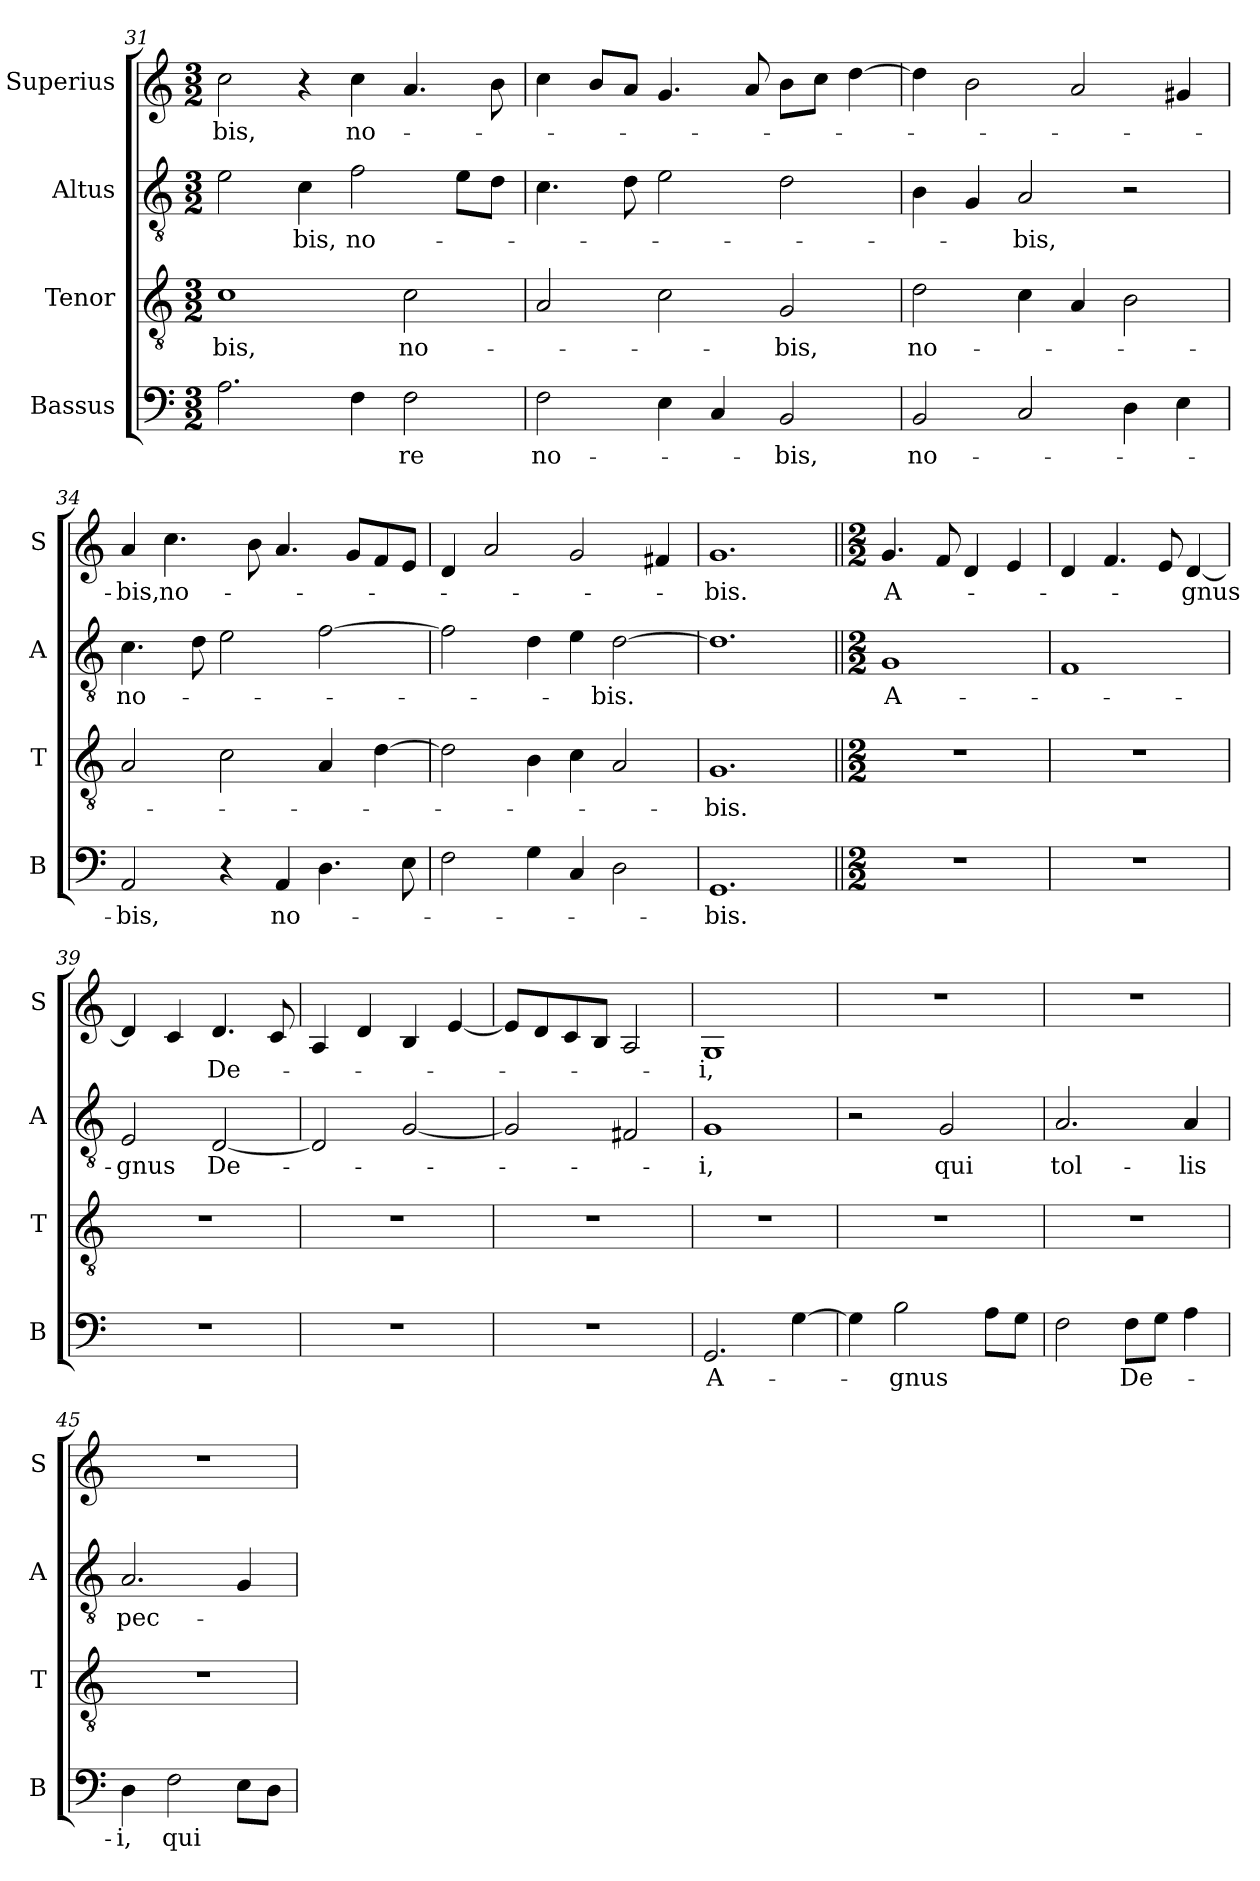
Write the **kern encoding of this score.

**kern	**text	**kern	**text	**kern	**text	**kern	**text
*part4	*part4	*part3	*part3	*part2	*part2	*part1	*part1
*staff4	*staff4	*staff3	*staff3	*staff2	*staff2	*staff1	*staff1
*I"Bassus	*	*I"Tenor	*	*I"Altus	*	*I"Superius	*
*I'B	*	*I'T	*	*I'A	*	*I'S	*
*clefF4	*	*clefGv2	*	*clefGv2	*	*clefG2	*
*k[]	*	*k[]	*	*k[]	*	*k[]	*
*M3/2	*	*M3/2	*	*M3/2	*	*M3/2	*
=31	=31	=31	=31	=31	=31	=31	=31
!	!	!	!LO:LY:i	!	!	!	!LO:LY:i
2.A	.	1c	-bis,	2e	.	2cc	-bis,
!	!	!	!	!	!LO:LY:i	!	!
.	.	.	.	4c	-bis,	4r	.
!	!	!	!	!	!LO:LY:i	!	!LO:LY:i
4F	.	.	.	2f	no-	4cc	no-
!	!LO:LY:i	!	!LO:LY:i	!	!	!	!
2F	-re	2c	no-	.	.	4.a	.
.	.	.	.	8eL	.	.	.
.	.	.	.	8dJ	.	8b	.
=32	=32	=32	=32	=32	=32	=32	=32
!	!LO:LY:i	!	!	!	!	!	!
2F	no-	2A	.	4.c	.	4cc	.
.	.	.	.	.	.	8bL	.
.	.	.	.	8d	.	8aJ	.
4E	.	2c	.	2e	.	4.g	.
4C	.	.	.	.	.	.	.
.	.	.	.	.	.	8a	.
!	!LO:LY:i	!	!LO:LY:i	!	!	!	!
2BB	-bis,	2G	-bis,	2d	.	8bL	.
.	.	.	.	.	.	8ccJ	.
.	.	.	.	.	.	[4dd	.
=33	=33	=33	=33	=33	=33	=33	=33
!	!LO:LY:i	!	!LO:LY:i	!	!	!	!
2BB	no-	2d	no-	4B	.	4dd]	.
.	.	.	.	4G	.	2b	.
!	!	!	!	!	!LO:LY:i	!	!
2C	.	4c	.	2A	-bis,	.	.
.	.	4A	.	.	.	2a	.
4D	.	2B	.	2r	.	.	.
4E	.	.	.	.	.	4g#X	.
=34	=34	=34	=34	=34	=34	=34	=34
!	!LO:LY:i	!	!	!	!LO:LY:i	!	!LO:LY:i
2AA	-bis,	2A	.	4.c	no-	4a	-bis,
!	!	!	!	!	!	!	!LO:LY:i
.	.	.	.	.	.	4.cc	no-
.	.	.	.	8d	.	.	.
4r	.	2c	.	2e	.	.	.
.	.	.	.	.	.	8b	.
4AA	no-	.	.	.	.	4.a	.
4.D	.	4A	.	[2f	.	.	.
.	.	.	.	.	.	8gL	.
.	.	[4d	.	.	.	8f	.
8E	.	.	.	.	.	8eJ	.
=35	=35	=35	=35	=35	=35	=35	=35
2F	.	2d]	.	2f]	.	4d	.
.	.	.	.	.	.	2a	.
4G	.	4B	.	4d	.	.	.
4C	.	4c	.	4e	.	2g	.
2D	.	2A	.	[2d	-bis.	.	.
.	.	.	.	.	.	4f#X	.
=36	=36	=36	=36	=36	=36	=36	=36
1.GG	-bis.	1.G	-bis.	1.d]	.	1.g	-bis.
=37||	=37||	=37||	=37||	=37||	=37||	=37||	=37||
*M2/2	*	*M2/2	*	*M2/2	*	*M2/2	*
1r	.	1r	.	1G	A-	4.g	A-
.	.	.	.	.	.	8f	.
.	.	.	.	.	.	4d	.
.	.	.	.	.	.	4e	.
=38	=38	=38	=38	=38	=38	=38	=38
1r	.	1r	.	1F	.	4d	.
.	.	.	.	.	.	4.f	.
.	.	.	.	.	.	8e	.
.	.	.	.	.	.	[4d	-gnus
=39	=39	=39	=39	=39	=39	=39	=39
1r	.	1r	.	2E	-gnus	4d]	.
.	.	.	.	.	.	4c	.
.	.	.	.	[2D	De-	4.d	De-
.	.	.	.	.	.	8c	.
=40	=40	=40	=40	=40	=40	=40	=40
1r	.	1r	.	2D]	.	4A	.
.	.	.	.	.	.	4d	.
.	.	.	.	[2G	.	4B	.
.	.	.	.	.	.	[4e	.
=41	=41	=41	=41	=41	=41	=41	=41
1r	.	1r	.	2G]	.	8eL]	.
.	.	.	.	.	.	8d	.
.	.	.	.	.	.	8c	.
.	.	.	.	.	.	8BJ	.
.	.	.	.	2F#X	.	2A	.
=42	=42	=42	=42	=42	=42	=42	=42
2.GG	A-	1r	.	1G	-i,	1G	-i,
[4G	.	.	.	.	.	.	.
=43	=43	=43	=43	=43	=43	=43	=43
4G]	.	1r	.	2r	.	1r	.
2B	-gnus	.	.	.	.	.	.
.	.	.	.	2G	qui	.	.
8AL	.	.	.	.	.	.	.
8GJ	.	.	.	.	.	.	.
=44	=44	=44	=44	=44	=44	=44	=44
2F	.	1r	.	2.A	tol-	1r	.
8FL	De-	.	.	.	.	.	.
8GJ	.	.	.	.	.	.	.
4A	.	.	.	4A	-lis	.	.
=45	=45	=45	=45	=45	=45	=45	=45
4D	-i,	1r	.	2.A	pec-	1r	.
2F	qui	.	.	.	.	.	.
8EL	.	.	.	4G	.	.	.
8DJ	.	.	.	.	.	.	.
=	=	=	=	=	=	=	=
*-	*-	*-	*-	*-	*-	*-	*-
